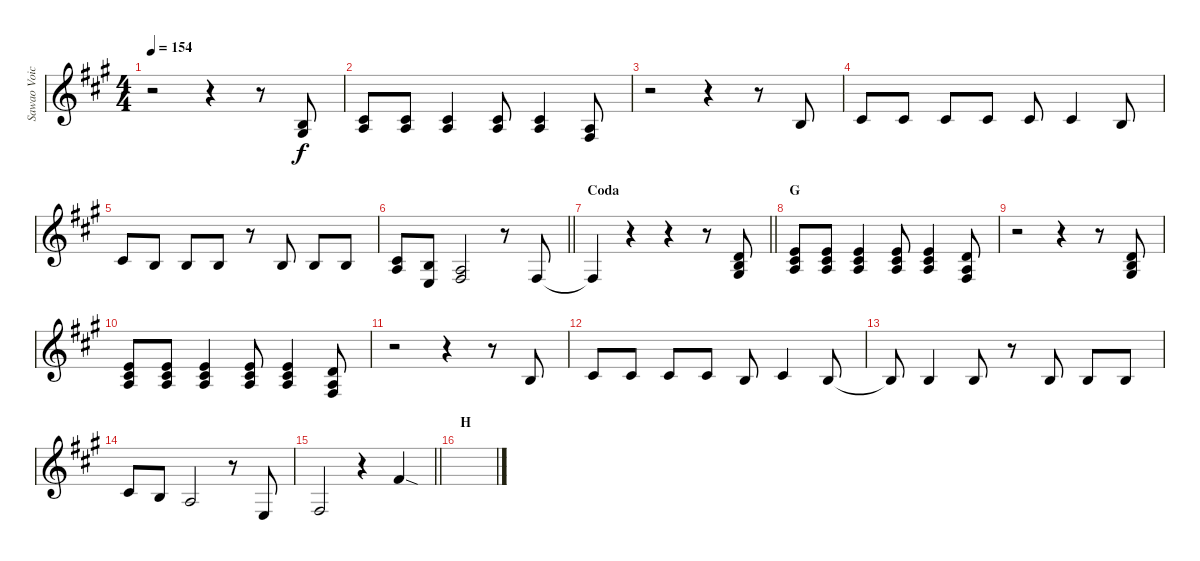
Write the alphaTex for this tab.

\track ("Sawao Voice" "Sawao Voic") {instrument synthbrass1}
\staff {score}
\tuning (E4 B3 G3 D3 A2 E2) {hide}
\ts (4 4)
\tempo 154
\clef g2
\ks a
r.2{dy f} r.4 r.8 (0.2 1.3).8 |
(2.2 2.3).8 (2.2 2.3).8 (2.2 7.4).4 (2.2 2.3).8 (2.2 2.3).4 (2.3 4.4).8 |
r.2 r.4 r.8 0.2.8 |
2.2.8 2.2.8 2.2.8 2.2.8 2.2.8 2.2.4 0.2.8 |
2.2.8 0.2.8 0.2.8 0.2.8 r.8 0.2.8 0.2.8 0.2.8 |
\barLineRight lightlight
(2.2 2.3).8 (0.2 2.4).8 (2.3 4.4).2 r.8 4.4.8 |
\section ("" "Coda")
\barLineRight lightlight
4.4{t}.4 r.4 r.4 r.8 (0.2 1.3 12.4).8 |
\section ("" "G")
(0.1 2.2 2.3).8 (0.1 2.2 2.3).8 (0.1 2.2 2.3).4 (0.1 2.2 2.3).8 (0.1 2.2 2.3).4 (3.2 2.3 4.4).8 |
r.2 r.4 r.8 (0.2 1.3 12.4).8 |
(0.1 2.2 2.3).8 (0.1 2.2 2.3).8 (0.1 2.2 2.3).4 (0.1 2.2 2.3).8 (0.1 2.2 2.3).4 (3.2 2.3 4.4).8 |
r.2 r.4 r.8 0.2.8 |
2.2.8 2.2.8 2.2.8 2.2.8 0.2.8 2.2.4 0.2.8 |
0.2{t}.8 0.2.4 0.2.8 r.8 0.2.8 0.2.8 0.2.8 |
2.2.8 0.2.8 2.3.2 r.8 2.4.8 |
\barLineRight lightlight
4.4.2 r.4 2.1{sod pm}.4 |
\section ("" "H")
